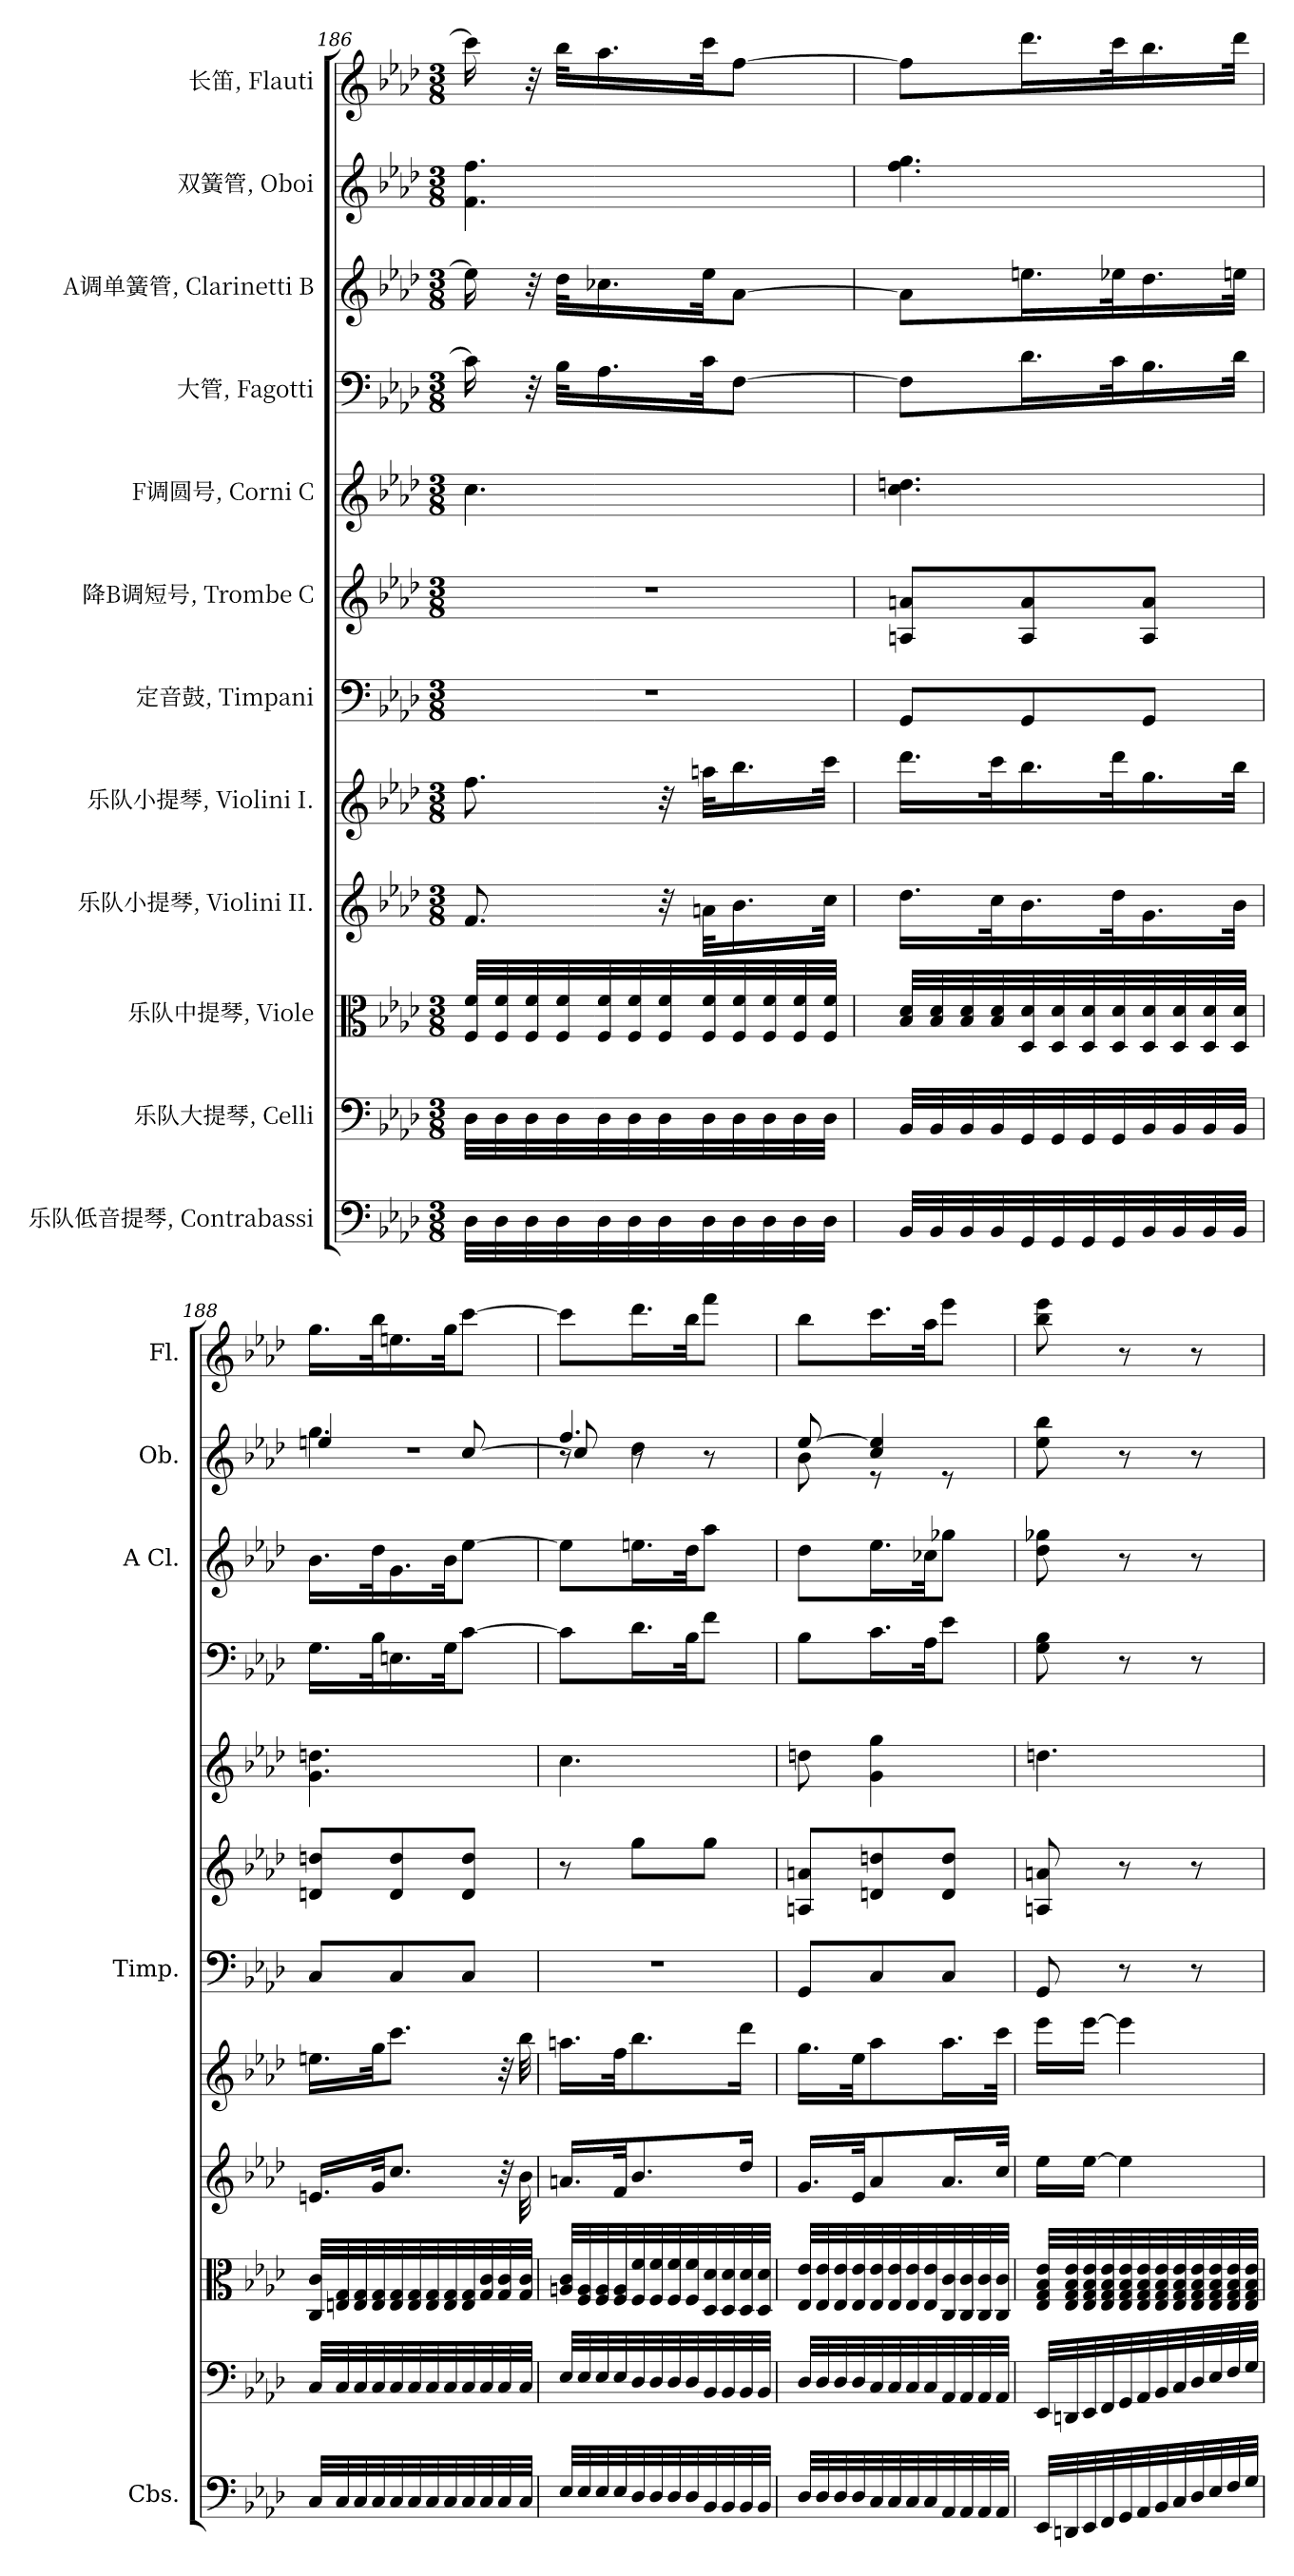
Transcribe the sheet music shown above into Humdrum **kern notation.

**kern	**kern	**kern	**kern	**kern	**kern	**kern	**kern	**kern	**kern	**kern	**kern
*part12	*part11	*part10	*part9	*part8	*part7	*part6	*part5	*part4	*part3	*part2	*part1
*staff12	*staff11	*staff10	*staff9	*staff8	*staff7	*staff6	*staff5	*staff4	*staff3	*staff2	*staff1
*I"乐队低音提琴, Contrabassi	*I"乐队大提琴, Celli	*I"乐队中提琴, Viole	*I"乐队小提琴, Violini II.	*I"乐队小提琴, Violini I.	*I"定音鼓, Timpani	*I"降B调短号, Trombe C	*I"F调圆号, Corni C	*I"大管, Fagotti	*I"A调单簧管, Clarinetti B	*I"双簧管, Oboi	*I"长笛, Flauti
*I'Cbs.	*	*	*	*	*I'Timp.	*	*	*	*I'A Cl.	*I'Ob.	*I'Fl.
!!LO:PB:g=z
*clefF4	*clefF4	*clefC3	*clefG2	*clefG2	*clefF4	*clefG2	*clefG2	*clefF4	*clefG2	*clefG2	*clefG2
*ITrd7c12	*	*	*	*	*	*ITrd1c2	*ITrd4c7	*	*ITrd2c3	*	*
*k[b-e-a-d-]	*k[b-e-a-d-]	*k[b-e-a-d-]	*k[b-e-a-d-]	*k[b-e-a-d-]	*k[b-e-a-d-]	*k[b-e-a-d-g-c-]	*k[b-e-a-d-g-]	*k[b-e-a-d-]	*k[b-]	*k[b-e-a-d-]	*k[b-e-a-d-]
*M3/8	*M3/8	*M3/8	*M3/8	*M3/8	*M3/8	*M3/8	*M3/8	*M3/8	*M3/8	*M3/8	*M3/8
=186	=186	=186	=186	=186	=186	=186	=186	=186	=186	=186	=186
32DD-\LLL	32D-\LLL	32F/ 32f/LLL	8.f/	8.ff\	4.r	4.r	4.f\	16c\]	16cc\]	4.f\ 4.ff\	16ccc\]
32DD-\	32D-\	32F/ 32f/	.	.	.	.	.	.	.	.	.
32DD-\	32D-\	32F/ 32f/	.	.	.	.	.	32r	32r	.	32r
32DD-\	32D-\	32F/ 32f/	.	.	.	.	.	32B-\KLL	32b-\KLL	.	32bb-\KLL
32DD-\	32D-\	32F/ 32f/	.	.	.	.	.	16.A-\	16.a-X\	.	16.aa-\
32DD-\	32D-\	32F/ 32f/	.	.	.	.	.	.	.	.	.
32DD-\	32D-\	32F/ 32f/	32r	32r	.	.	.	.	.	.	.
32DD-\	32D-\	32F/ 32f/	32an\KLL	32aan\KLL	.	.	.	32c\JK	32cc\JK	.	32ccc\JK
32DD-\	32D-\	32F/ 32f/	16.b-\	16.bb-\	.	.	.	[8F\J	[8f\J	.	[8ff\J
32DD-\	32D-\	32F/ 32f/	.	.	.	.	.	.	.	.	.
32DD-\	32D-\	32F/ 32f/	.	.	.	.	.	.	.	.	.
32DD-\JJJ	32D-\JJJ	32F/ 32f/JJJ	32cc\JJk	32ccc\JJk	.	.	.	.	.	.	.
=187	=187	=187	=187	=187	=187	=187	=187	=187	=187	=187	=187
32BBB-/LLL	32BB-/LLL	32B-/ 32d-/LLL	16.dd-\LL	16.ddd-\LL	8GG/L	8Gn/ 8gn/L	4.f\ 4.gn\	8F\L]	8f\L]	4.ff\ 4.gg\	8ff\L]
32BBB-/	32BB-/	32B-/ 32d-/	.	.	.	.	.	.	.	.	.
32BBB-/	32BB-/	32B-/ 32d-/	.	.	.	.	.	.	.	.	.
32BBB-/	32BB-/	32B-/ 32d-/	32cc\K	32ccc\K	.	.	.	.	.	.	.
32GGG/	32GG/	32D-/ 32d-/	16.b-\	16.bb-\	8GG/	8G/ 8g/	.	16.d-\L	16.cc#X\L	.	16.ddd-\L
32GGG/	32GG/	32D-/ 32d-/	.	.	.	.	.	.	.	.	.
32GGG/	32GG/	32D-/ 32d-/	.	.	.	.	.	.	.	.	.
32GGG/	32GG/	32D-/ 32d-/	32dd-\K	32ddd-\K	.	.	.	32c\K	32ccn\K	.	32ccc\K
32BBB-/	32BB-/	32D-/ 32d-/	16.g\	16.gg\	8GG/J	8G/ 8g/J	.	16.B-\	16.b-\	.	16.bb-\
32BBB-/	32BB-/	32D-/ 32d-/	.	.	.	.	.	.	.	.	.
32BBB-/	32BB-/	32D-/ 32d-/	.	.	.	.	.	.	.	.	.
32BBB-/JJJ	32BB-/JJJ	32D-/ 32d-/JJJ	32b-\JJk	32bb-\JJk	.	.	.	32d-\JJk	32cc#X\JJk	.	32ddd-\JJk
!!LO:PB:g=z
=188	=188	=188	=188	=188	=188	=188	=188	=188	=188	=188	=188
*	*	*	*	*	*	*	*	*	*	*^	*
*	*	*	*	*	*	*	*	*	*	*	*^	*
32CC/LLL	32C/LLL	32C/ 32c/LLL	16.en/LL	16.een\LL	8C/L	8cn/ 8ccn/L	4.c\ 4.gn\	16.G\LL	16.g\LL	4.r	4.gg\	4een/	16.gg\LL
32CC/	32C/	32En/ 32G/	.	.	.	.	.	.	.	.	.	.	.
32CC/	32C/	32E/ 32G/	.	.	.	.	.	.	.	.	.	.	.
32CC/	32C/	32E/ 32G/	32g/JK	32gg\JK	.	.	.	32B-\K	32b-\K	.	.	.	32bb-\K
32CC/	32C/	32E/ 32G/	8.cc/J	8.ccc\J	8C/	8c/ 8cc/	.	16.En\	16.e\	.	.	.	16.een\
32CC/	32C/	32E/ 32G/	.	.	.	.	.	.	.	.	.	.	.
32CC/	32C/	32E/ 32G/	.	.	.	.	.	.	.	.	.	.	.
32CC/	32C/	32E/ 32G/	.	.	.	.	.	32G\JK	32g\JK	.	.	.	32gg\JK
32CC/	32C/	32E/ 32G/	.	.	8C/J	8c/ 8cc/J	.	[8c\J	[8cc\J	.	.	[8cc/	[8ccc\J
32CC/	32C/	32G/ 32c/	.	.	.	.	.	.	.	.	.	.	.
32CC/	32C/	32G/ 32c/	32r	32r	.	.	.	.	.	.	.	.	.
32CC/JJJ	32C/JJJ	32G/ 32c/JJJ	32b-\	32bb-\	.	.	.	.	.	.	.	.	.
=189	=189	=189	=189	=189	=189	=189	=189	=189	=189	=189	=189	=189	=189
32EE-/LLL	32E-/LLL	32An/ 32c/LLL	16.an/LL	16.aan\LL	4.r	8r	4.f\	8c\L]	8cc\L]	4.ff/	8r	8cc/]	8ccc\L]
32EE-/	32E-/	32F/ 32A/	.	.	.	.	.	.	.	.	.	.	.
32EE-/	32E-/	32F/ 32A/	.	.	.	.	.	.	.	.	.	.	.
32EE-/	32E-/	32F/ 32A/	32f/JK	32ff\JK	.	.	.	.	.	.	.	.	.
32DD-/	32D-/	32F/ 32f/	8.b-/	8.bb-\	.	8ff\L	.	16.d-\L	16.cc#X\L	.	4dd-\	8r	16.ddd-\L
32DD-/	32D-/	32F/ 32f/	.	.	.	.	.	.	.	.	.	.	.
32DD-/	32D-/	32F/ 32f/	.	.	.	.	.	.	.	.	.	.	.
32DD-/	32D-/	32F/ 32f/	.	.	.	.	.	32B-\JK	32b-\JK	.	.	.	32bb-\JK
32BBB-/	32BB-/	32D-/ 32d-/	.	.	.	8ff\J	.	8f\J	8ff\J	.	.	8r	8fff\J
32BBB-/	32BB-/	32D-/ 32d-/	.	.	.	.	.	.	.	.	.	.	.
32BBB-/	32BB-/	32D-/ 32d-/	16dd-/Jk	16ddd-\Jk	.	.	.	.	.	.	.	.	.
32BBB-/JJJ	32BB-/JJJ	32D-/ 32d-/JJJ	.	.	.	.	.	.	.	.	.	.	.
*	*	*	*	*	*	*	*	*	*	*	*v	*v	*
=190	=190	=190	=190	=190	=190	=190	=190	=190	=190	=190	=190	=190
32DD-/LLL	32D-/LLL	32E-/ 32e-/LLL	16.g/LL	16.gg\LL	8GG/L	8Gn/ 8gn/L	8gn\	8B-\L	8b-\L	[8ee-/	8b-\	8bb-\L
32DD-/	32D-/	32E-/ 32e-/	.	.	.	.	.	.	.	.	.	.
32DD-/	32D-/	32E-/ 32e-/	.	.	.	.	.	.	.	.	.	.
32DD-/	32D-/	32E-/ 32e-/	32e-/JK	32ee-\JK	.	.	.	.	.	.	.	.
32CC/	32C/	32E-/ 32e-/	8a-/	8aa-\	8C/	8cn/ 8ccn/	4c\ 4cc\	16.c\L	16.cc\L	4cc/ 4ee-/]	8r	16.ccc\L
32CC/	32C/	32E-/ 32e-/	.	.	.	.	.	.	.	.	.	.
32CC/	32C/	32E-/ 32e-/	.	.	.	.	.	.	.	.	.	.
32CC/	32C/	32E-/ 32e-/	.	.	.	.	.	32A-\JK	32a-X\JK	.	.	32aa-\JK
32AAA-/	32AA-/	32C/ 32c/	16.a-/L	16.aa-\L	8C/J	8c/ 8cc/J	.	8e-\J	8ee-X\J	.	8r	8eee-\J
32AAA-/	32AA-/	32C/ 32c/	.	.	.	.	.	.	.	.	.	.
32AAA-/	32AA-/	32C/ 32c/	.	.	.	.	.	.	.	.	.	.
32AAA-/JJJ	32AA-/JJJ	32C/ 32c/JJJ	32cc/JJk	32ccc\JJk	.	.	.	.	.	.	.	.
*	*	*	*	*	*	*	*	*	*	*v	*v	*
!!LO:PB:g=z
=191	=191	=191	=191	=191	=191	=191	=191	=191	=191	=191	=191
32EEE-/LLL	32EE-/LLL	32E-/ 32G/ 32B-/ 32e-/LLL	16ee-\LL	16eee-\LL	8GG/	8Gn/ 8gn/	4.gn\	8G\ 8B-\	8b-\ 8ee-X\	8ee-\ 8bb-\	8bb-\ 8eee-\
32DDDn/	32DDn/	32E-/ 32G/ 32B-/ 32e-/	.	.	.	.	.	.	.	.	.
32EEE-/	32EE-/	32E-/ 32G/ 32B-/ 32e-/	[16ee-\JJ	[16eee-\JJ	.	.	.	.	.	.	.
32FFF/	32FF/	32E-/ 32G/ 32B-/ 32e-/	.	.	.	.	.	.	.	.	.
32GGG/	32GG/	32E-/ 32G/ 32B-/ 32e-/	4ee-\]	4eee-\]	8r	8r	.	8r	8r	8r	8r
32AAA-/	32AA-/	32E-/ 32G/ 32B-/ 32e-/	.	.	.	.	.	.	.	.	.
32BBB-/	32BB-/	32E-/ 32G/ 32B-/ 32e-/	.	.	.	.	.	.	.	.	.
32CC/	32C/	32E-/ 32G/ 32B-/ 32e-/	.	.	.	.	.	.	.	.	.
32DD-/	32D-/	32E-/ 32G/ 32B-/ 32e-/	.	.	8r	8r	.	8r	8r	8r	8r
32EE-/	32E-/	32E-/ 32G/ 32B-/ 32e-/	.	.	.	.	.	.	.	.	.
32FF/	32F/	32E-/ 32G/ 32B-/ 32e-/	.	.	.	.	.	.	.	.	.
32GG/JJJ	32G/JJJ	32E-/ 32G/ 32B-/ 32e-/JJJ	.	.	.	.	.	.	.	.	.
=	=	=	=	=	=	=	=	=	=	=	=
*-	*-	*-	*-	*-	*-	*-	*-	*-	*-	*-	*-
